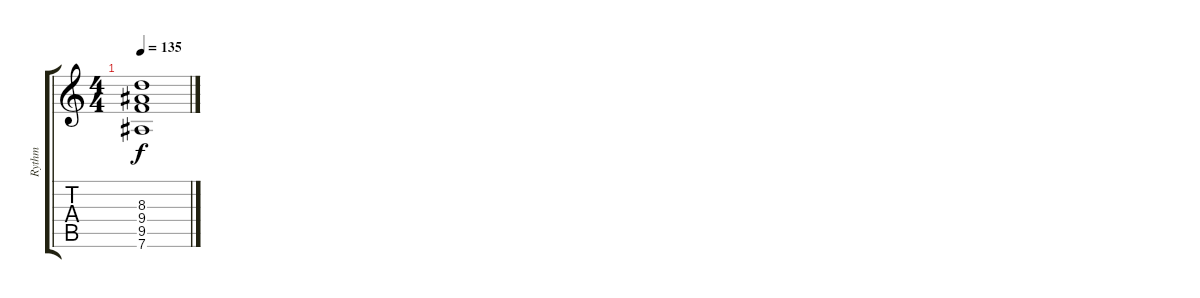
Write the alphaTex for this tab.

\track ("Rythm" "Rythm") {instrument distortionguitar}
\staff {score tabs}
\tuning (Eb4 Bb3 Gb3 Db3 Ab2 Eb2) {hide}
\ts (4 4)
\tempo 135
\clef g2
\ks c
(8.3 9.4 9.5 7.6).1{dy f}
